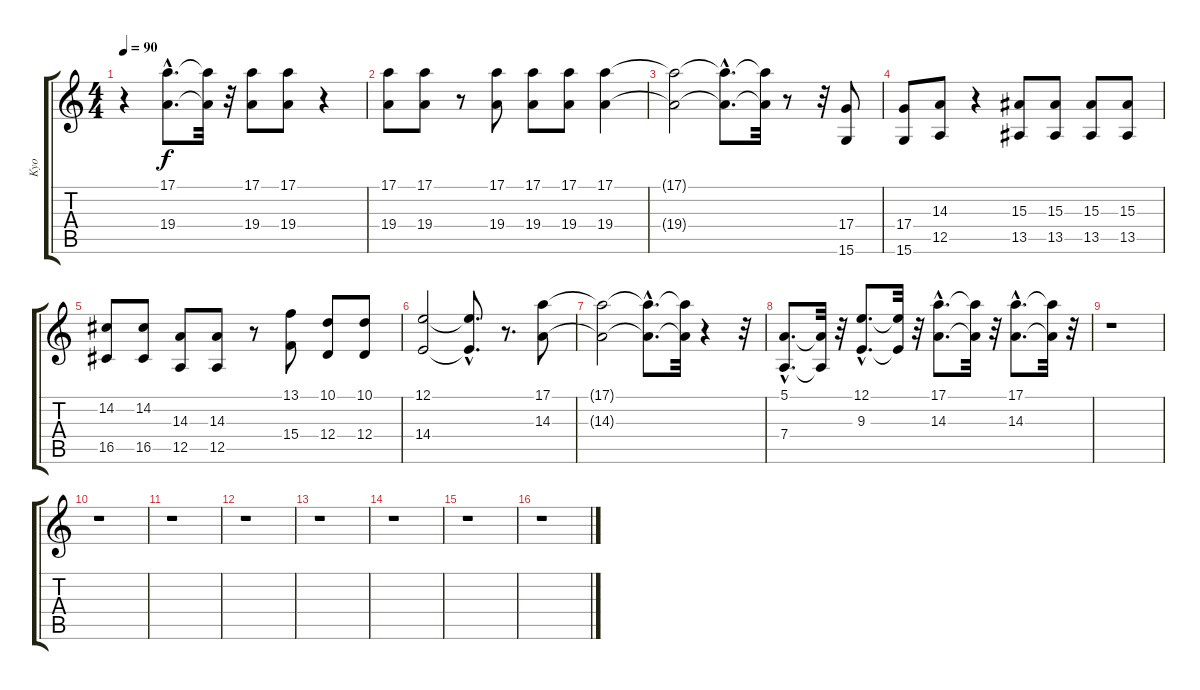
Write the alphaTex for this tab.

\track ("Kyo" "Kyo") {instrument clarinet}
\staff {score tabs}
\tuning (E4 B3 G3 D3 A2 E2) {hide}
\ts (4 4)
\tempo 90
\clef g2
\ks c
r.4{dy f} (17.1{hac} 19.4{hac}).8{d} (17.1{t} 19.4{t}).32 r.32 (17.1 19.4).8 (17.1 19.4).8 r.4 |
(17.1 19.4).8 (17.1 19.4).8 r.8 (17.1 19.4).8 (17.1 19.4).8 (17.1 19.4).8 (17.1 19.4).4 |
(17.1{t} 19.4{t}).2 (17.1{hac t} 19.4{hac t}).8{d} (17.1{t} 19.4{t}).32 r.8 r.32 (17.4 15.6).8 |
(17.4 15.6).8 (14.3 12.5).8 r.4 (15.3 13.5).8 (15.3 13.5).8 (15.3 13.5).8 (15.3 13.5).8 |
(14.2 16.5).8 (14.2 16.5).8 (14.3 12.5).8 (14.3 12.5).8 r.8 (13.1 15.4).8 (10.1 12.4).8 (10.1 12.4).8 |
(12.1 14.4).2 (12.1{hac t} 14.4{hac t}).8{d} r.8{d} (17.1 14.3).8 |
(17.1{t} 14.3{t}).2 (17.1{hac t} 14.3{hac t}).8{d} (17.1{t} 14.3{t}).32 r.4 r.32 |
(5.1{hac} 7.4{hac}).8{d} (5.1{t} 7.4{t}).32 r.32 (12.1{hac} 9.3{hac}).8{d} (12.1{t} 9.3{t}).32 r.32 (17.1{hac} 14.3{hac}).8{d} (17.1{t} 14.3{t}).32 r.32 (17.1{hac} 14.3{hac}).8{d} (17.1{t} 14.3{t}).32 r.32 |
r.1 |
r.1 |
r.1 |
r.1 |
r.1 |
r.1 |
r.1 |
r.1
